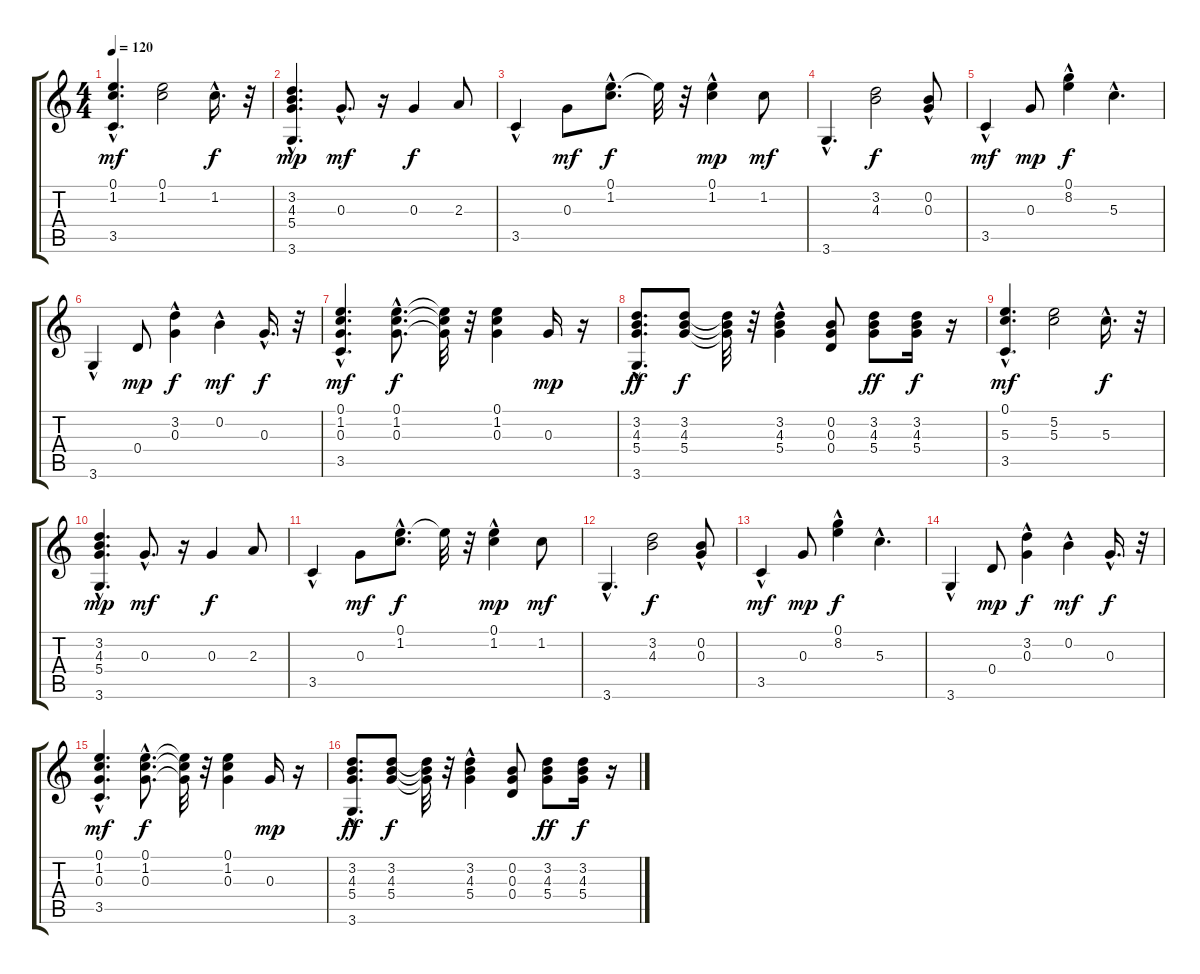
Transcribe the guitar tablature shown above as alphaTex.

\track "" {instrument acousticguitarnylon}
\staff {score tabs}
\tuning (E4 B3 G3 D3 A2 E2) {hide}
\ts (4 4)
\tempo 120
\clef g2
\ks c
(0.1{hac} 1.2 3.5{hac}).4{d dy mf instrument acousticguitarnylon} (0.1 1.2).2 1.2{hac}.16{d dy f} r.32 |
(3.2 4.3 5.4 3.6{hac}).4{d dy mp} 0.3{hac}.8{d dy mf} r.16 0.3.4{dy f} 2.3.8 |
3.5{hac}.4 0.3.8{dy mf} (0.1{hac} 1.2{hac}).8{d dy f} 0.1{t}.32 r.32 (0.1{hac} 1.2{hac}).4{dy mp} 1.2.8{dy mf} |
3.6{hac}.4{d} (3.2 4.3).2{dy f} (0.2 0.3{hac}).8 |
3.5{hac}.4{dy mf} 0.3.8{dy mp} (0.1 8.2{hac}).4{dy f} 5.3{hac}.4{d} |
3.6{hac}.4 0.4.8{dy mp} (3.2 0.3{hac}).4{dy f} 0.2{hac}.4{dy mf} 0.3{hac}.16{d dy f} r.32 |
(0.1 1.2 0.3 3.5{hac}).4{d dy mf} (0.1{hac} 1.2{hac} 0.3{hac}).8{d dy f} (0.1{t} 1.2{t} 0.3{t}).32 r.32 (0.1 1.2 0.3).4 0.3.16{dy mp} r.16 |
(3.2 4.3 5.4 3.6{hac}).8{d dy ff} (3.2 4.3 5.4).8{dy f} (3.2{t} 4.3{t} 5.4{t}).32 r.32 (3.2 4.3{hac} 5.4{hac}).4 (0.2 0.3 0.4).8 (3.2 4.3 5.4).8{dy ff} (3.2 4.3 5.4).16{dy f} r.16 |
(0.1{hac} 5.3 3.5{hac}).4{d dy mf} (5.2 5.3).2 5.3{hac}.16{d dy f} r.32 |
(3.2 4.3 5.4 3.6{hac}).4{d dy mp} 0.3{hac}.8{d dy mf} r.16 0.3.4{dy f} 2.3.8 |
3.5{hac}.4 0.3.8{dy mf} (0.1{hac} 1.2{hac}).8{d dy f} 0.1{t}.32 r.32 (0.1{hac} 1.2{hac}).4{dy mp} 1.2.8{dy mf} |
3.6{hac}.4{d} (3.2 4.3).2{dy f} (0.2 0.3{hac}).8 |
3.5{hac}.4{dy mf} 0.3.8{dy mp} (0.1 8.2{hac}).4{dy f} 5.3{hac}.4{d} |
3.6{hac}.4 0.4.8{dy mp} (3.2 0.3{hac}).4{dy f} 0.2{hac}.4{dy mf} 0.3{hac}.16{d dy f} r.32 |
(0.1 1.2 0.3 3.5{hac}).4{d dy mf} (0.1{hac} 1.2{hac} 0.3{hac}).8{d dy f} (0.1{t} 1.2{t} 0.3{t}).32 r.32 (0.1 1.2 0.3).4 0.3.16{dy mp} r.16 |
(3.2 4.3 5.4 3.6{hac}).8{d dy ff} (3.2 4.3 5.4).8{dy f} (3.2{t} 4.3{t} 5.4{t}).32 r.32 (3.2 4.3{hac} 5.4{hac}).4 (0.2 0.3 0.4).8 (3.2 4.3 5.4).8{dy ff} (3.2 4.3 5.4).16{dy f} r.16
